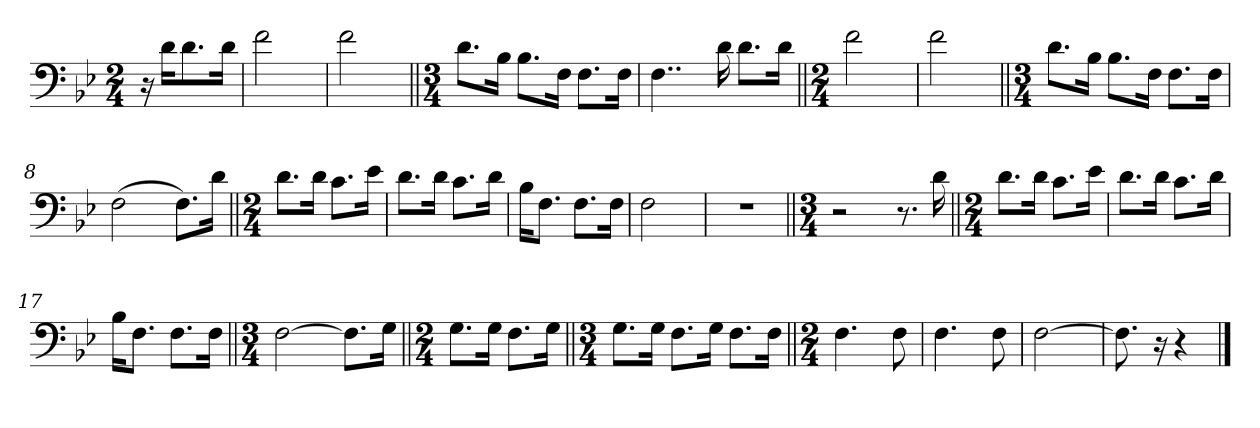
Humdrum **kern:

**kern
*part1
*staff1
*clefF4
*k[b-e-]
*M2/4
=
16r
16d\KL
8.d\
16d\Jk
=1
2f\
=2
2f\
=3||
*M3/4
8.d\L
16B-\Jk
8.B-\L
16F\Jk
8.F\L
16F\Jk
=4
4..F\
16d\
8.d\L
16d\Jk
=5||
*M2/4
2f\
=6
2f\
=7||
*M3/4
8.d\L
16B-\Jk
8.B-\L
16F\Jk
8.F\L
16F\Jk
=8
(2F\
8.F\L)
16d\Jk
=9||
*M2/4
8.d\L
16d\Jk
8.c\L
16e-\Jk
=10
8.d\L
16d\Jk
8.c\L
16d\Jk
=11
16B-\KL
8.F\J
8.F\L
16F\Jk
=12
2F\
=13
2r
=14||
*M3/4
2r
8.r
16d\
=15||
*M2/4
8.d\L
16d\Jk
8.c\L
16e-\Jk
=16
8.d\L
16d\Jk
8.c\L
16d\Jk
=17
16B-\KL
8.F\J
8.F\L
16F\Jk
=18||
*M3/4
[2F\
8.F\L]
16G\Jk
=19||
*M2/4
8.G\L
16G\Jk
8.F\L
16G\Jk
=20||
*M3/4
8.G\L
16G\Jk
8.F\L
16G\Jk
8.F\L
16F\Jk
=21||
*M2/4
4.F\
8F\
=22
4.F\
8F\
=23
[2F\
=24
8.F\]
16r
4r
==
*-
